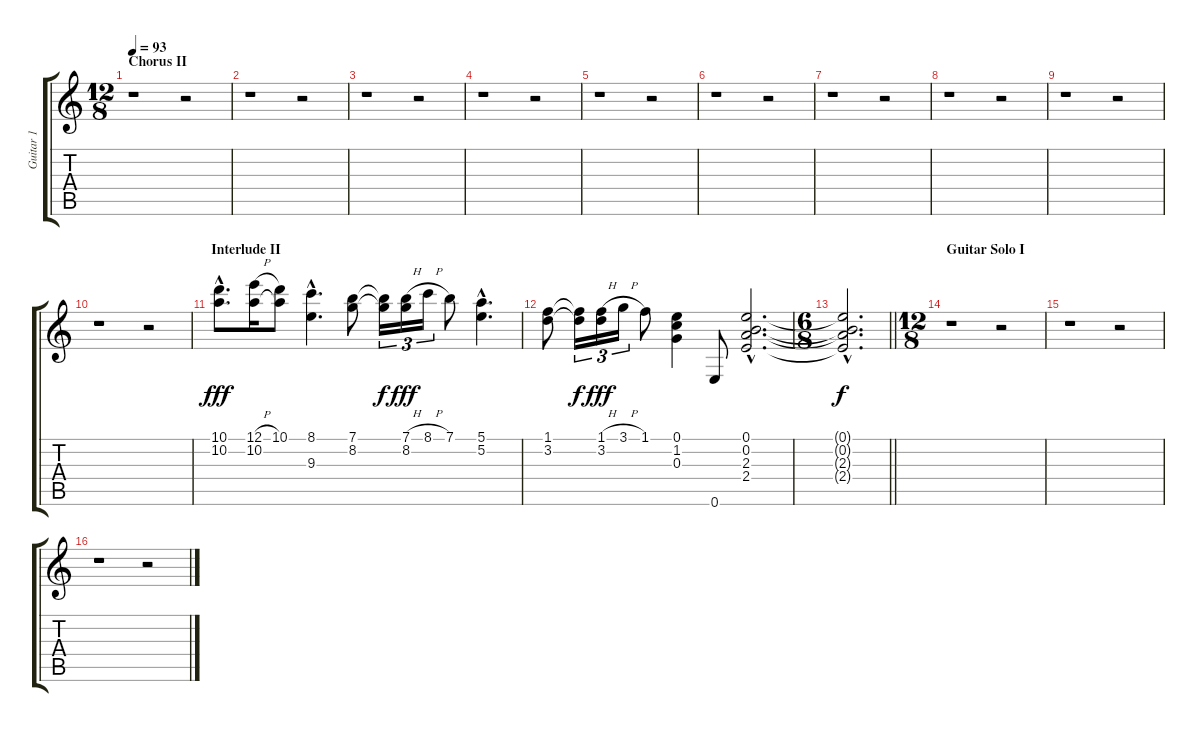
\track ("Guitar 1" "Guitar 1") {instrument electricguitarclean}
\staff {score tabs}
\tuning (E4 B3 G3 D3 A2 E2) {hide}
\ts (12 8)
\section ("" "Chorus II")
\tempo 93
\clef g2
\ks c
r.1{dy fff} r.2 |
r.1 r.2 |
r.1 r.2 |
r.1 r.2 |
r.1 r.2 |
r.1 r.2 |
r.1 r.2 |
r.1 r.2 |
r.1 r.2 |
r.1 r.2 |
\section ("" "Interlude II")
(10.1{hac} 10.2{hac}).8{d} (12.1{h} 10.2).16 (10.1 10.2{t}).8 (8.1{hac} 9.3{hac}).4{d} (7.1 8.2).8 (7.1{t} 8.2{t}).16{tu (3 2) dy f} (7.1{h} 8.2).16{tu (3 2) dy fff} 8.1{h}.16{tu (3 2)} 7.1.8 (5.1{hac} 5.2{hac}).4{d} |
(1.1 3.2).8 (1.1{t} 3.2{t}).16{tu (3 2) dy f} (1.1{h} 3.2).16{tu (3 2) dy fff} 3.1{h}.16{tu (3 2)} 1.1.8 (0.1 1.2 0.3).4 0.6.8 (0.1{hac} 0.2{hac} 2.3{hac} 2.4{hac}).2{d} |
\ts (6 8)
\barLineRight lightlight
(0.1{hac t} 0.2{hac t} 2.3{hac t} 2.4{hac t}).2{d dy f} |
\ts (12 8)
\section ("" "Guitar Solo I")
r.1 r.2 |
r.1 r.2 |
r.1 r.2
